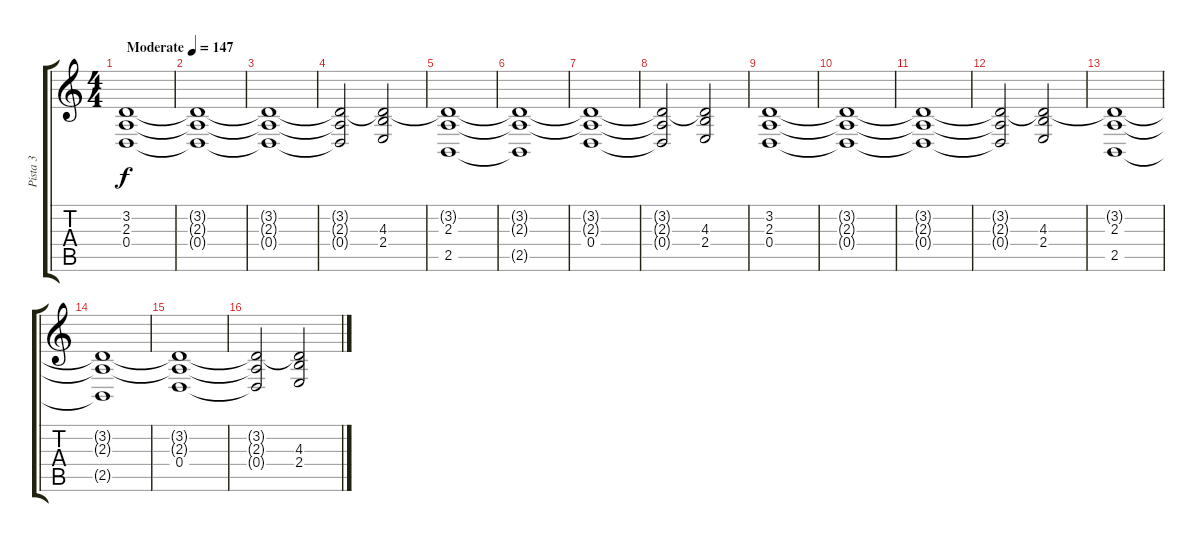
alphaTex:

\track ("Pista 3" "Pista 3") {instrument stringensemble1}
\staff {score tabs}
\tuning (E4 B3 G3 D3 A2 E2) {hide}
\ts (4 4)
\tempo (147 "Moderate")
\clef g2
\ks c
(3.2 2.3 0.4).1{dy f instrument stringensemble1} |
(3.2{t} 2.3{t} 0.4{t}).1 |
(3.2{t} 2.3{t} 0.4{t}).1 |
(3.2{t} 2.3{t} 0.4{t}).2 (3.2{t} 4.3 2.4).2 |
(3.2{t} 2.3 2.5).1 |
(3.2{t} 2.3{t} 2.5{t}).1 |
(3.2{t} 2.3{t} 0.4).1 |
(3.2{t} 2.3{t} 0.4{t}).2 (3.2{t} 4.3 2.4).2 |
(3.2 2.3 0.4).1{volume 7} |
(3.2{t} 2.3{t} 0.4{t}).1 |
(3.2{t} 2.3{t} 0.4{t}).1 |
(3.2{t} 2.3{t} 0.4{t}).2 (3.2{t} 4.3 2.4).2 |
(3.2{t} 2.3 2.5).1 |
(3.2{t} 2.3{t} 2.5{t}).1 |
(3.2{t} 2.3{t} 0.4).1 |
(3.2{t} 2.3{t} 0.4{t}).2 (3.2{t} 4.3 2.4).2
